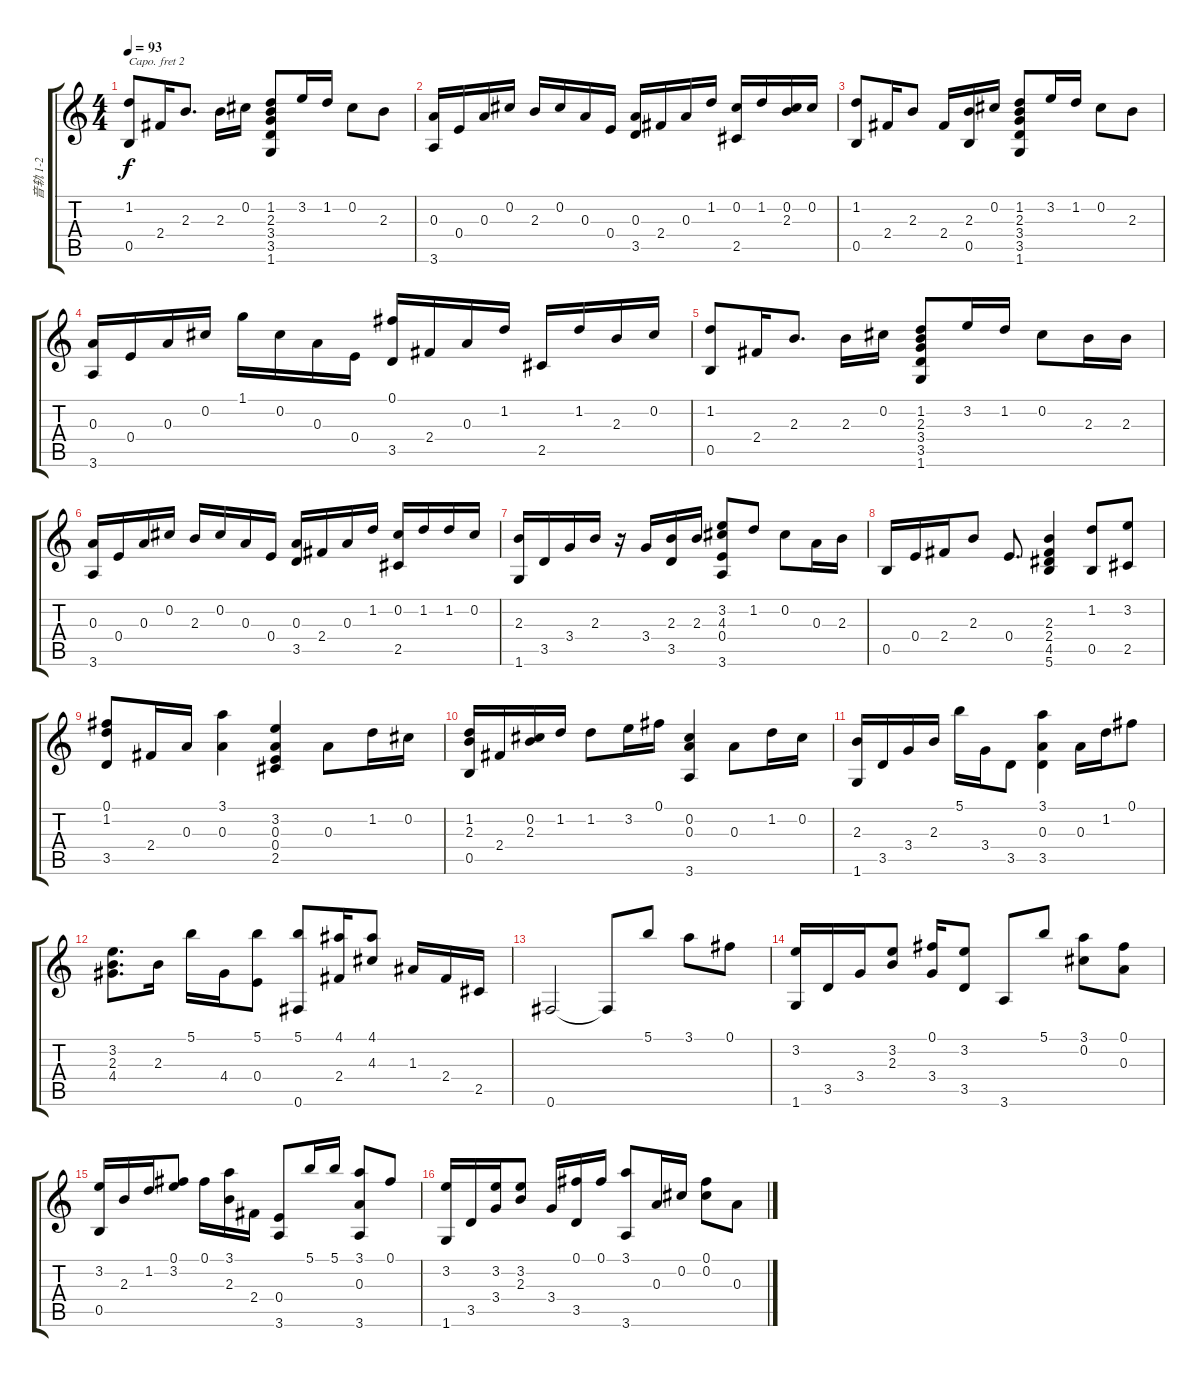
\track ("音轨 1-2" "音轨 1-2") {instrument acousticguitarsteel}
\staff {score tabs}
\capo 2
\tuning (E4 B3 G3 D3 A2 E2) {hide}
\ts (4 4)
\tempo 93
\clef g2
\ks c
(1.2 0.5).8{dy f} 2.4.16 2.3.8{d} 2.3.16 0.2.16 (1.2 2.3 3.4 3.5 1.6).8 3.2.16 1.2.16 0.2.8 2.3.8 |
(0.3 3.6).16 0.4.16 0.3.16 0.2.16 2.3.16 0.2.16 0.3.16 0.4.16 (0.3 3.5).16 2.4.16 0.3.16 1.2.16 (0.2 2.5).16 1.2.16 (0.2 2.3).16 0.2.16 |
(1.2 0.5).8 2.4.16 2.3.8 2.4.16 (2.3 0.5).16 0.2.16 (1.2 2.3 3.4 3.5 1.6).8 3.2.16 1.2.16 0.2.8 2.3.8 |
(0.3 3.6).16 0.4.16 0.3.16 0.2.16 1.1.16 0.2.16 0.3.16 0.4.16 (0.1 3.5).16 2.4.16 0.3.16 1.2.16 2.5.16 1.2.16 2.3.16 0.2.16 |
(1.2 0.5).8 2.4.16 2.3.8{d} 2.3.16 0.2.16 (1.2 2.3 3.4 3.5 1.6).8 3.2.16 1.2.16 0.2.8 2.3.16 2.3.16 |
(0.3 3.6).16 0.4.16 0.3.16 0.2.16 2.3.16 0.2.16 0.3.16 0.4.16 (0.3 3.5).16 2.4.16 0.3.16 1.2.16 (0.2 2.5).16 1.2.16 1.2.16 0.2.16 |
(2.3 1.6).16 3.5.16 3.4.16 2.3.16 r.16 3.4.16 (2.3 3.5).16 2.3.16 (3.2 4.3 0.4 3.6).8 1.2.8 0.2.8 0.3.16 2.3.16 |
0.5.16 0.4.16 2.4.16 2.3.8 0.4.8{d} (2.3 2.4 4.5 5.6).4 (1.2 0.5).8 (3.2 2.5).8 |
(0.1 1.2 3.5).8 2.4.16 0.3.16 (3.1 0.3).4 (3.2 0.3 0.4 2.5).4 0.3.8 1.2.16 0.2.16 |
(1.2 2.3 0.5).16 2.4.16 (0.2 2.3).16 1.2.16 1.2.8 3.2.16 0.1.16 (0.2 0.3 3.6).4 0.3.8 1.2.16 0.2.16 |
(2.3 1.6).16 3.5.16 3.4.16 2.3.16 5.1.16 3.4.16 3.5.8 (3.1 0.3 3.5).4 0.3.16 1.2.16 0.1.8 |
(3.2 2.3 4.4).8{d} 2.3.16 5.1.16 4.4.16 (5.1 0.4).8 (5.1 0.6).8 (4.1 2.4).16 (4.1 4.3).8 1.3.16 2.4.16 2.5.16 |
0.6.2 0.6{t}.8 5.1.8 3.1.8 0.1.8 |
(3.2 1.6).16 3.5.16 3.4.16 (3.2 2.3).8 (0.1 3.4).16 (3.2 3.5).8 3.6.8 5.1.8 (3.1 0.2).8 (0.1 0.3).8 |
(3.2 0.5).16 2.3.16 1.2.16 (0.1 3.2).8 0.1.16 (3.1 2.3).16 2.4.16 (0.4 3.6).8 5.1.16 5.1.16 (3.1 0.3 3.6).8 0.1.8 |
(3.2 1.6).16 3.5.16 (3.2 3.4).16 (3.2 2.3).8 3.4.16 (0.1 3.5).16 0.1.16 (3.1 3.6).8 0.3.16 0.2.16 (0.1 0.2).8 0.3.8
